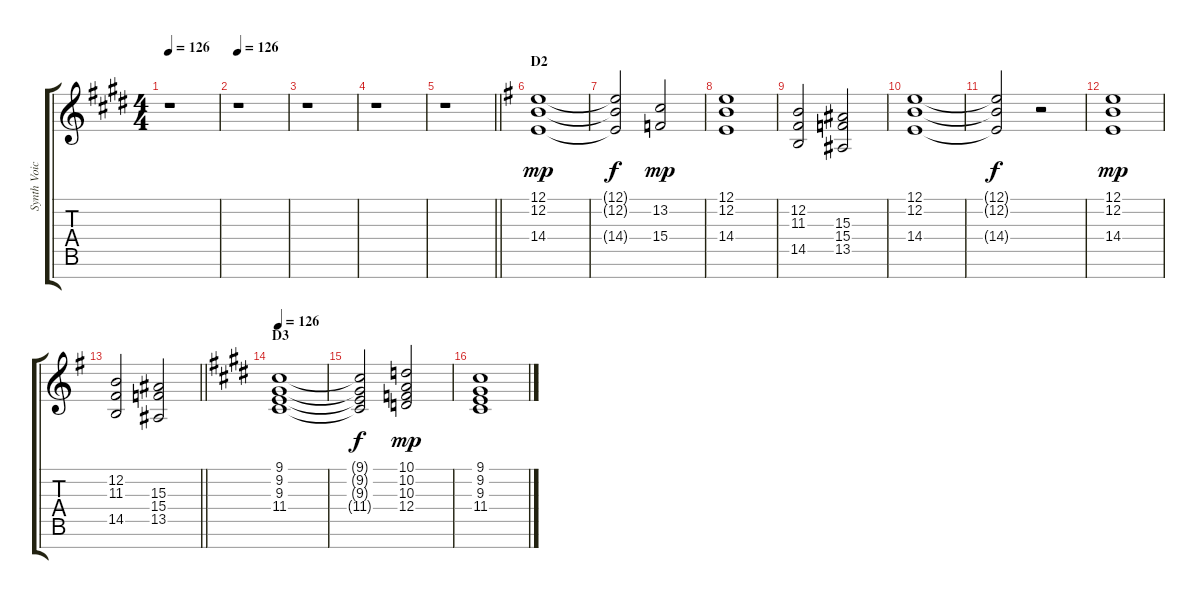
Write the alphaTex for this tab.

\track ("Synth Voice" "Synth Voic") {instrument synthvoice}
\staff {score tabs}
\tuning (E4 B3 G3 D3 A2 E2 B1) {hide}
\ts (4 4)
\tempo 126
\clef g2
\ks c#minor
r.1{dy mp} |
\tempo 126
r.1 |
r.1 |
r.1 |
\barLineRight lightlight
r.1 |
\section ("" "D2")
\ks eminor
(12.1 12.2 14.4).1 |
(12.1{t} 12.2{t} 14.4{t}).2{dy f} (13.2 15.4).2{dy mp} |
(12.1 12.2 14.4).1 |
(12.2 11.3 14.5).2 (15.3 15.4 13.5).2 |
(12.1 12.2 14.4).1 |
(12.1{t} 12.2{t} 14.4{t}).2{dy f} r.2 |
(12.1 12.2 14.4).1{dy mp} |
\barLineRight lightlight
(12.2 11.3 14.5).2 (15.3 15.4 13.5).2 |
\section ("" "D3")
\tempo 126
\ks c#minor
(9.1 9.2 9.3 11.4).1 |
(9.1{t} 9.2{t} 9.3{t} 11.4{t}).2{dy f} (10.1 10.2 10.3 12.4).2{dy mp} |
(9.1 9.2 9.3 11.4).1
